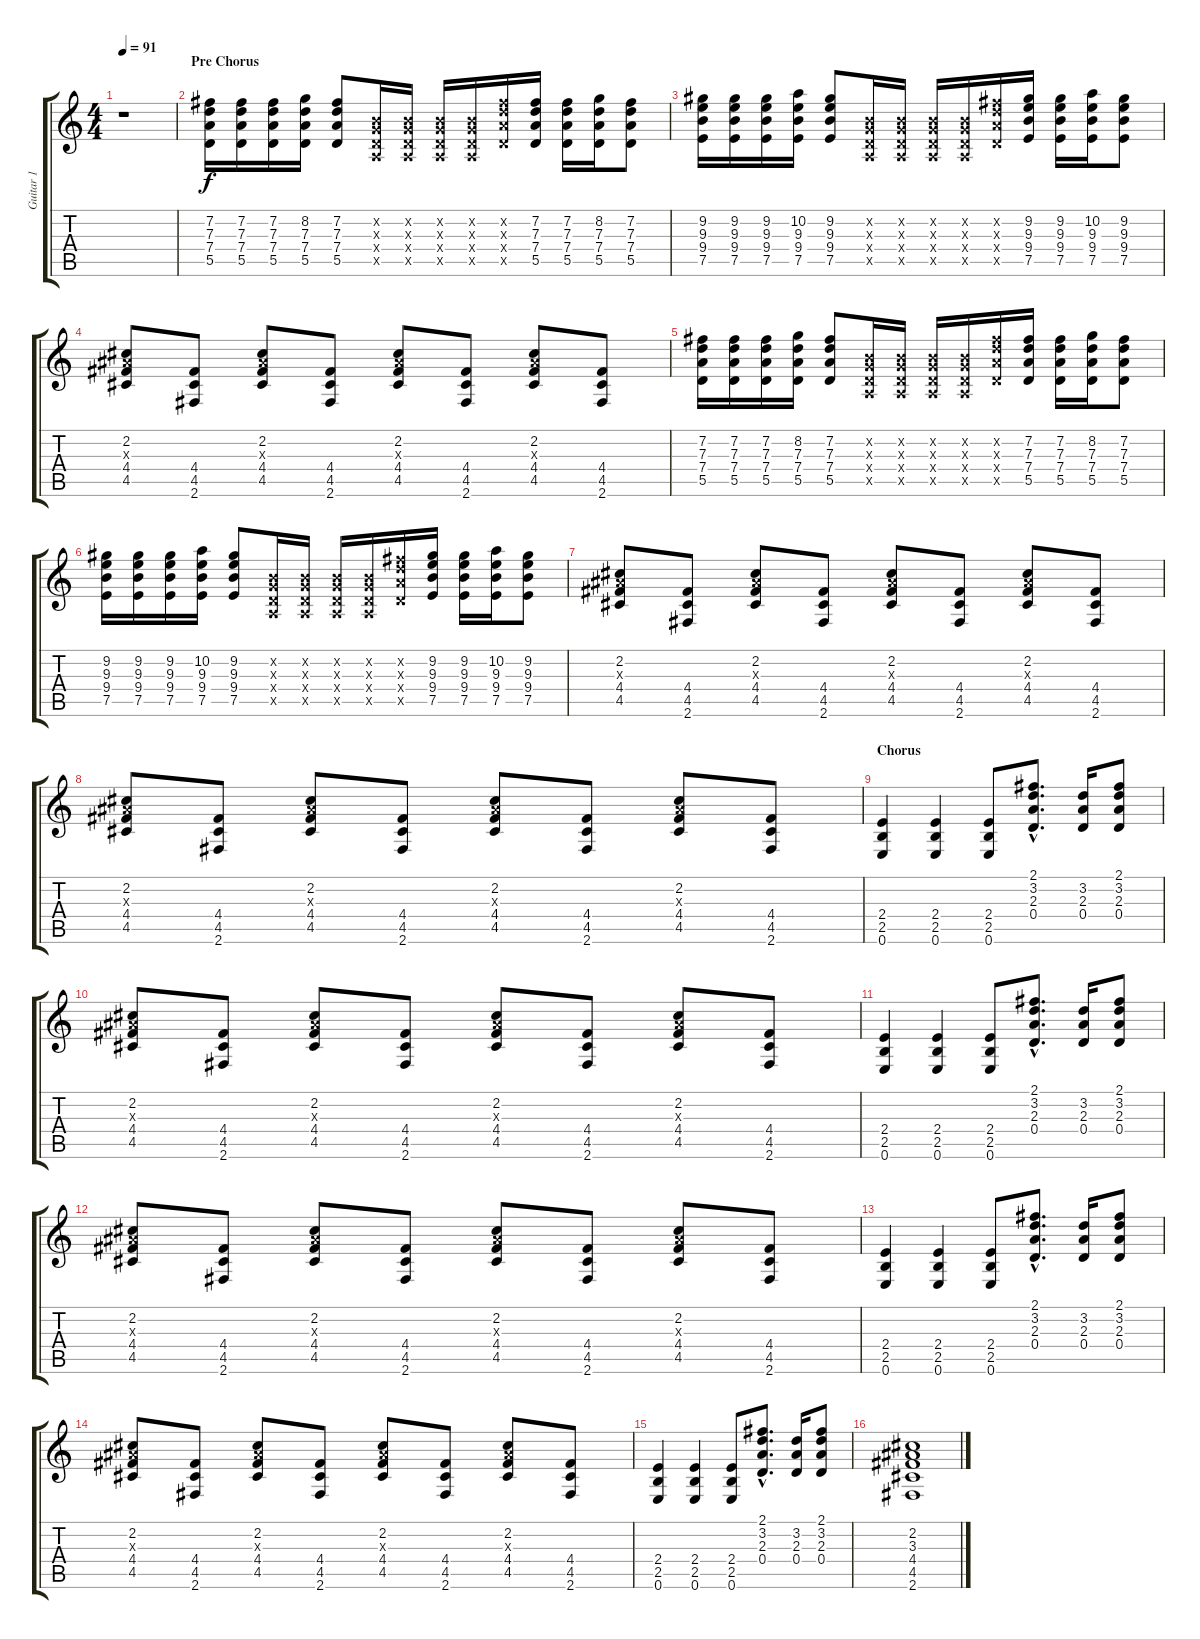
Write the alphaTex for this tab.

\track ("Guitar 1" "Guitar 1") {instrument acousticguitarsteel}
\staff {score tabs}
\tuning (E4 B3 G3 D3 A2 E2) {hide}
\ts (4 4)
\tempo 91
\clef g2
\ks c
r.1{dy f} |
\section ("" "Pre Chorus")
(7.2 7.3 7.4 5.5).16 (7.2 7.3 7.4 5.5).16 (7.2 7.3 7.4 5.5).16 (8.2 7.3 7.4 5.5).16 (7.2 7.3 7.4 5.5).8 (0.2{x} 0.3{x} 0.4{x} 0.5{x}).16 (0.2{x} 0.3{x} 0.4{x} 0.5{x}).16 (0.2{x} 0.3{x} 0.4{x} 0.5{x}).16 (0.2{x} 0.3{x} 0.4{x} 0.5{x}).16 (7.2{x} 7.3{x} 7.4{x} 5.5{x}).16 (7.2 7.3 7.4 5.5).16 (7.2 7.3 7.4 5.5).16 (8.2 7.3 7.4 5.5).16 (7.2 7.3 7.4 5.5).8 |
(9.2 9.3 9.4 7.5).16 (9.2 9.3 9.4 7.5).16 (9.2 9.3 9.4 7.5).16 (10.2 9.3 9.4 7.5).16 (9.2 9.3 9.4 7.5).8 (0.2{x} 0.3{x} 0.4{x} 0.5{x}).16 (0.2{x} 0.3{x} 0.4{x} 0.5{x}).16 (0.2{x} 0.3{x} 0.4{x} 0.5{x}).16 (0.2{x} 0.3{x} 0.4{x} 0.5{x}).16 (7.2{x} 7.3{x} 7.4{x} 5.5{x}).16 (9.2 9.3 9.4 7.5).16 (9.2 9.3 9.4 7.5).16 (10.2 9.3 9.4 7.5).16 (9.2 9.3 9.4 7.5).8 |
(2.2 3.3{x} 4.4 4.5).8 (4.4 4.5 2.6).8 (2.2 3.3{x} 4.4 4.5).8 (4.4 4.5 2.6).8 (2.2 3.3{x} 4.4 4.5).8 (4.4 4.5 2.6).8 (2.2 3.3{x} 4.4 4.5).8 (4.4 4.5 2.6).8 |
(7.2 7.3 7.4 5.5).16 (7.2 7.3 7.4 5.5).16 (7.2 7.3 7.4 5.5).16 (8.2 7.3 7.4 5.5).16 (7.2 7.3 7.4 5.5).8 (0.2{x} 0.3{x} 0.4{x} 0.5{x}).16 (0.2{x} 0.3{x} 0.4{x} 0.5{x}).16 (0.2{x} 0.3{x} 0.4{x} 0.5{x}).16 (0.2{x} 0.3{x} 0.4{x} 0.5{x}).16 (7.2{x} 7.3{x} 7.4{x} 5.5{x}).16 (7.2 7.3 7.4 5.5).16 (7.2 7.3 7.4 5.5).16 (8.2 7.3 7.4 5.5).16 (7.2 7.3 7.4 5.5).8 |
(9.2 9.3 9.4 7.5).16 (9.2 9.3 9.4 7.5).16 (9.2 9.3 9.4 7.5).16 (10.2 9.3 9.4 7.5).16 (9.2 9.3 9.4 7.5).8 (0.2{x} 0.3{x} 0.4{x} 0.5{x}).16 (0.2{x} 0.3{x} 0.4{x} 0.5{x}).16 (0.2{x} 0.3{x} 0.4{x} 0.5{x}).16 (0.2{x} 0.3{x} 0.4{x} 0.5{x}).16 (7.2{x} 7.3{x} 7.4{x} 5.5{x}).16 (9.2 9.3 9.4 7.5).16 (9.2 9.3 9.4 7.5).16 (10.2 9.3 9.4 7.5).16 (9.2 9.3 9.4 7.5).8 |
(2.2 3.3{x} 4.4 4.5).8 (4.4 4.5 2.6).8 (2.2 3.3{x} 4.4 4.5).8 (4.4 4.5 2.6).8 (2.2 3.3{x} 4.4 4.5).8 (4.4 4.5 2.6).8 (2.2 3.3{x} 4.4 4.5).8 (4.4 4.5 2.6).8 |
(2.2 3.3{x} 4.4 4.5).8 (4.4 4.5 2.6).8 (2.2 3.3{x} 4.4 4.5).8 (4.4 4.5 2.6).8 (2.2 3.3{x} 4.4 4.5).8 (4.4 4.5 2.6).8 (2.2 3.3{x} 4.4 4.5).8 (4.4 4.5 2.6).8 |
\section ("" "Chorus")
(2.4 2.5 0.6).4 (2.4 2.5 0.6).4 (2.4 2.5 0.6).8 (2.1{hac} 3.2{hac} 2.3{hac} 0.4{hac}).8{d} (3.2 2.3 0.4).16 (2.1 3.2 2.3 0.4).8 |
(2.2 3.3{x} 4.4 4.5).8 (4.4 4.5 2.6).8 (2.2 3.3{x} 4.4 4.5).8 (4.4 4.5 2.6).8 (2.2 3.3{x} 4.4 4.5).8 (4.4 4.5 2.6).8 (2.2 3.3{x} 4.4 4.5).8 (4.4 4.5 2.6).8 |
(2.4 2.5 0.6).4 (2.4 2.5 0.6).4 (2.4 2.5 0.6).8 (2.1{hac} 3.2{hac} 2.3{hac} 0.4{hac}).8{d} (3.2 2.3 0.4).16 (2.1 3.2 2.3 0.4).8 |
(2.2 3.3{x} 4.4 4.5).8 (4.4 4.5 2.6).8 (2.2 3.3{x} 4.4 4.5).8 (4.4 4.5 2.6).8 (2.2 3.3{x} 4.4 4.5).8 (4.4 4.5 2.6).8 (2.2 3.3{x} 4.4 4.5).8 (4.4 4.5 2.6).8 |
(2.4 2.5 0.6).4 (2.4 2.5 0.6).4 (2.4 2.5 0.6).8 (2.1{hac} 3.2{hac} 2.3{hac} 0.4{hac}).8{d} (3.2 2.3 0.4).16 (2.1 3.2 2.3 0.4).8 |
(2.2 3.3{x} 4.4 4.5).8 (4.4 4.5 2.6).8 (2.2 3.3{x} 4.4 4.5).8 (4.4 4.5 2.6).8 (2.2 3.3{x} 4.4 4.5).8 (4.4 4.5 2.6).8 (2.2 3.3{x} 4.4 4.5).8 (4.4 4.5 2.6).8 |
(2.4 2.5 0.6).4 (2.4 2.5 0.6).4 (2.4 2.5 0.6).8 (2.1{hac} 3.2{hac} 2.3{hac} 0.4{hac}).8{d} (3.2 2.3 0.4).16 (2.1 3.2 2.3 0.4).8 |
(2.2 3.3 4.4 4.5 2.6).1
